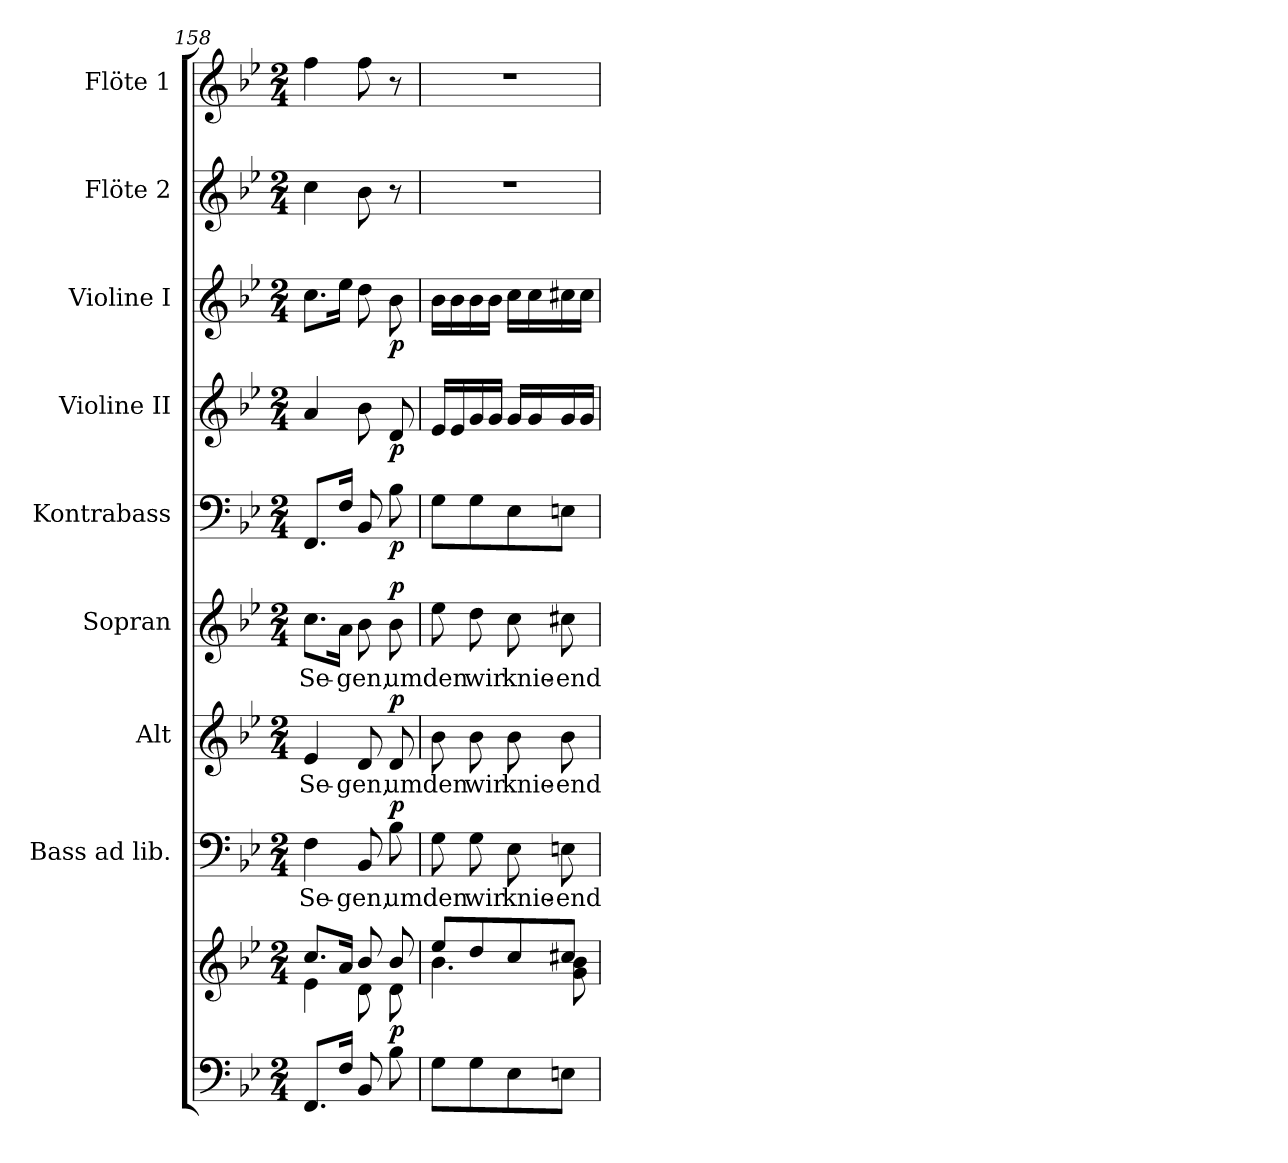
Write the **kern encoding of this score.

**kern	**kern	**dynam	**kern	**text	**dynam	**kern	**text	**dynam	**kern	**text	**dynam	**kern	**dynam	**kern	**dynam	**kern	**dynam	**kern	**kern
*part9	*part9	*part9	*part8	*part8	*part8	*part7	*part7	*part7	*part6	*part6	*part6	*part5	*part5	*part4	*part4	*part3	*part3	*part2	*part1
*staff10	*staff9	*staff9/10	*staff8	*staff8	*staff8	*staff7	*staff7	*staff7	*staff6	*staff6	*staff6	*staff5	*staff5	*staff4	*staff4	*staff3	*staff3	*staff2	*staff1
*	*	*	*I"Bass ad lib.	*	*	*I"Alt	*	*	*I"Sopran	*	*	*I"Kontrabass	*	*I"Violine II	*	*I"Violine I	*	*I"Flöte 2	*I"Flöte 1
*	*	*	*I'B.	*	*	*I'A.	*	*	*I'S.	*	*	*I'Kb.	*	*I'Vl. II	*	*I'Vl. I	*	*I'Fl. 2	*I'Fl. 1
*clefF4	*clefG2	*	*clefF4	*	*	*clefG2	*	*	*clefG2	*	*	*clefF4	*	*clefG2	*	*clefG2	*	*clefG2	*clefG2
*	*	*	*	*	*	*	*	*	*	*	*	*ITrd7c12	*	*	*	*	*	*	*
*k[b-e-]	*k[b-e-]	*	*k[b-e-]	*	*	*k[b-e-]	*	*	*k[b-e-]	*	*	*k[b-e-]	*	*k[b-e-]	*	*k[b-e-]	*	*k[b-e-]	*k[b-e-]
*B-:	*B-:	*	*B-:	*	*	*B-:	*	*	*B-:	*	*	*B-:	*	*B-:	*	*B-:	*	*B-:	*B-:
*M2/4	*M2/4	*	*M2/4	*	*	*M2/4	*	*	*M2/4	*	*	*M2/4	*	*M2/4	*	*M2/4	*	*M2/4	*M2/4
=158	=158	=158	=158	=158	=158	=158	=158	=158	=158	=158	=158	=158	=158	=158	=158	=158	=158	=158	=158
*	*^	*	*	*	*	*	*	*	*	*	*	*	*	*	*	*	*	*	*
!	!	!	!	!	!LO:LY:b	!	!	!LO:LY:b	!	!	!LO:LY:b	!	!	!	!	!	!	!	!	!
8.FF/L	8.cc/L	4e-\	.	4F\	Se-	.	4e-/	Se-	.	8.cc\L	Se-	.	8.FFF/L	.	4a/	.	8.cc\L	.	4cc\	4ff\
16F/Jk	16a/Jk	.	.	.	.	.	.	.	.	16a\Jk	.	.	16FF/Jk	.	.	.	16ee-\Jk	.	.	.
!	!	!	!	!	!LO:LY:b	!	!	!LO:LY:b	!	!	!LO:LY:b	!	!	!	!	!	!	!	!	!
8BB-/	8b-/	8d\	.	8BB-/	-gen,	.	8d/	-gen,	.	8b-\	-gen,	.	8BBB-/	.	8b-\	.	8dd\	.	8b-\	8ff\
!	!	!	!LO:DY:b	!	!LO:LY:b	!LO:DY:a	!	!LO:LY:b	!LO:DY:a	!	!LO:LY:b	!LO:DY:a	!	!LO:DY:b	!	!LO:DY:b	!	!LO:DY:b	!	!
8B-\	8b-/	8d\	p	8B-\	um	p	8d/	um	p	8b-\	um	p	8BB-\	p	8d/	p	8b-\	p	8r	8r
=159	=159	=159	=159	=159	=159	=159	=159	=159	=159	=159	=159	=159	=159	=159	=159	=159	=159	=159	=159	=159
!	!	!	!	!	!LO:LY:b	!	!	!LO:LY:b	!	!	!LO:LY:b	!	!	!	!	!	!	!	!	!
8G\L	8ee-/L	4.b-\	.	8G\	den	.	8b-\	den	.	8ee-\	den	.	8GG\L	.	16e-/LL	.	16b-\LL	.	2r	2r
.	.	.	.	.	.	.	.	.	.	.	.	.	.	.	16e-/	.	16b-\	.	.	.
!	!	!	!	!	!LO:LY:b	!	!	!LO:LY:b	!	!	!LO:LY:b	!	!	!	!	!	!	!	!	!
8G\	8dd/	.	.	8G\	wir	.	8b-\	wir	.	8dd\	wir	.	8GG\	.	16g/	.	16b-\	.	.	.
.	.	.	.	.	.	.	.	.	.	.	.	.	.	.	16g/JJ	.	16b-\JJ	.	.	.
!	!	!	!	!	!LO:LY:b	!	!	!LO:LY:b	!	!	!LO:LY:b	!	!	!	!	!	!	!	!	!
8E-\	8cc/	.	.	8E-\	knie-	.	8b-\	knie-	.	8cc\	knie-	.	8EE-\	.	16g/LL	.	16cc\LL	.	.	.
.	.	.	.	.	.	.	.	.	.	.	.	.	.	.	16g/	.	16cc\	.	.	.
!	!	!	!	!	!LO:LY:b	!	!	!LO:LY:b	!	!	!LO:LY:b	!	!	!	!	!	!	!	!	!
8En\J	8cc#X/J	8g\ 8b-\	.	8En\	-end	.	8b-\	-end	.	8cc#X\	-end	.	8EEn\J	.	16g/	.	16cc#X\	.	.	.
.	.	.	.	.	.	.	.	.	.	.	.	.	.	.	16g/JJ	.	16cc#\JJ	.	.	.
*	*v	*v	*	*	*	*	*	*	*	*	*	*	*	*	*	*	*	*	*	*
=	=	=	=	=	=	=	=	=	=	=	=	=	=	=	=	=	=	=	=
*-	*-	*-	*-	*-	*-	*-	*-	*-	*-	*-	*-	*-	*-	*-	*-	*-	*-	*-	*-
